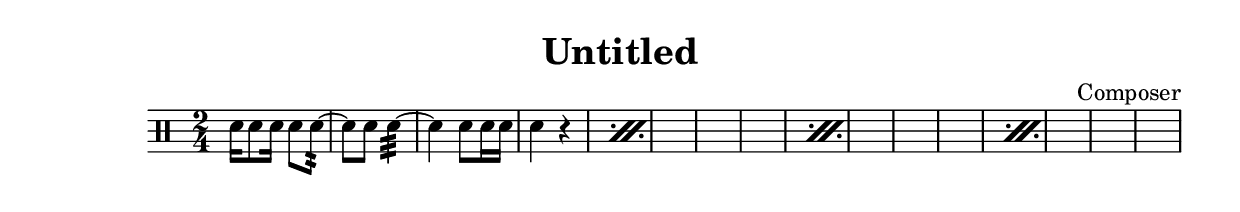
\header {
  title = "Untitled"
  composer = "Composer"
}



\score {
%  \drums { %\new DrumStaff \drummode {
%  hihat4 hh bassdrum bd
%}

\drums {
  \time 2/4

  \repeat percent 4{
  sn16 sn8 sn16 sn8 sn8:32 ~
  sn8 sn8 sn4:32 ~
  sn4 sn8 sn16 sn16
  sn4 r4
  } 
}

  \layout {}
  \midi {}
}